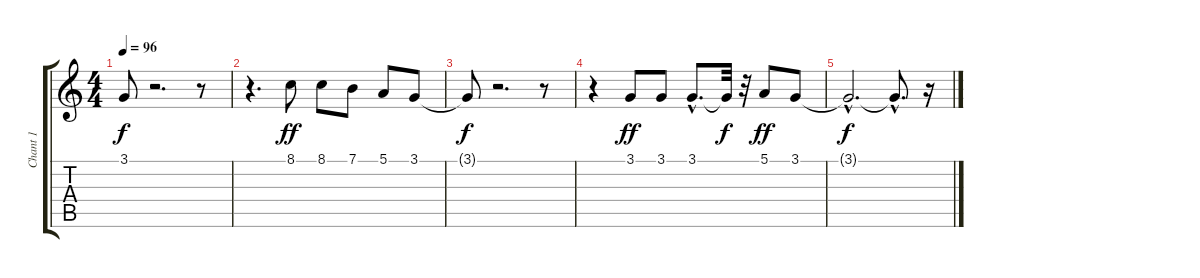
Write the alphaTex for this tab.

\track ("Chant 1" "Chant 1") {instrument synthvoice}
\staff {score tabs}
\tuning (E4 B3 G3 D3 A2 E2) {hide}
\ts (4 4)
\tempo 96
\clef g2
\ks c
3.1{t}.8{dy f} r.2{d} r.8 |
r.4{d} 8.1.8{dy ff} 8.1.8 7.1.8 5.1.8 3.1.8 |
3.1{t}.8{dy f} r.2{d} r.8 |
r.4 3.1.8{dy ff} 3.1.8 3.1{hac}.8{d} 3.1{t}.32{dy f} r.32 5.1.8{dy ff} 3.1.8 |
3.1{hac t}.2{d dy f} 3.1{hac t}.8{d} r.16
